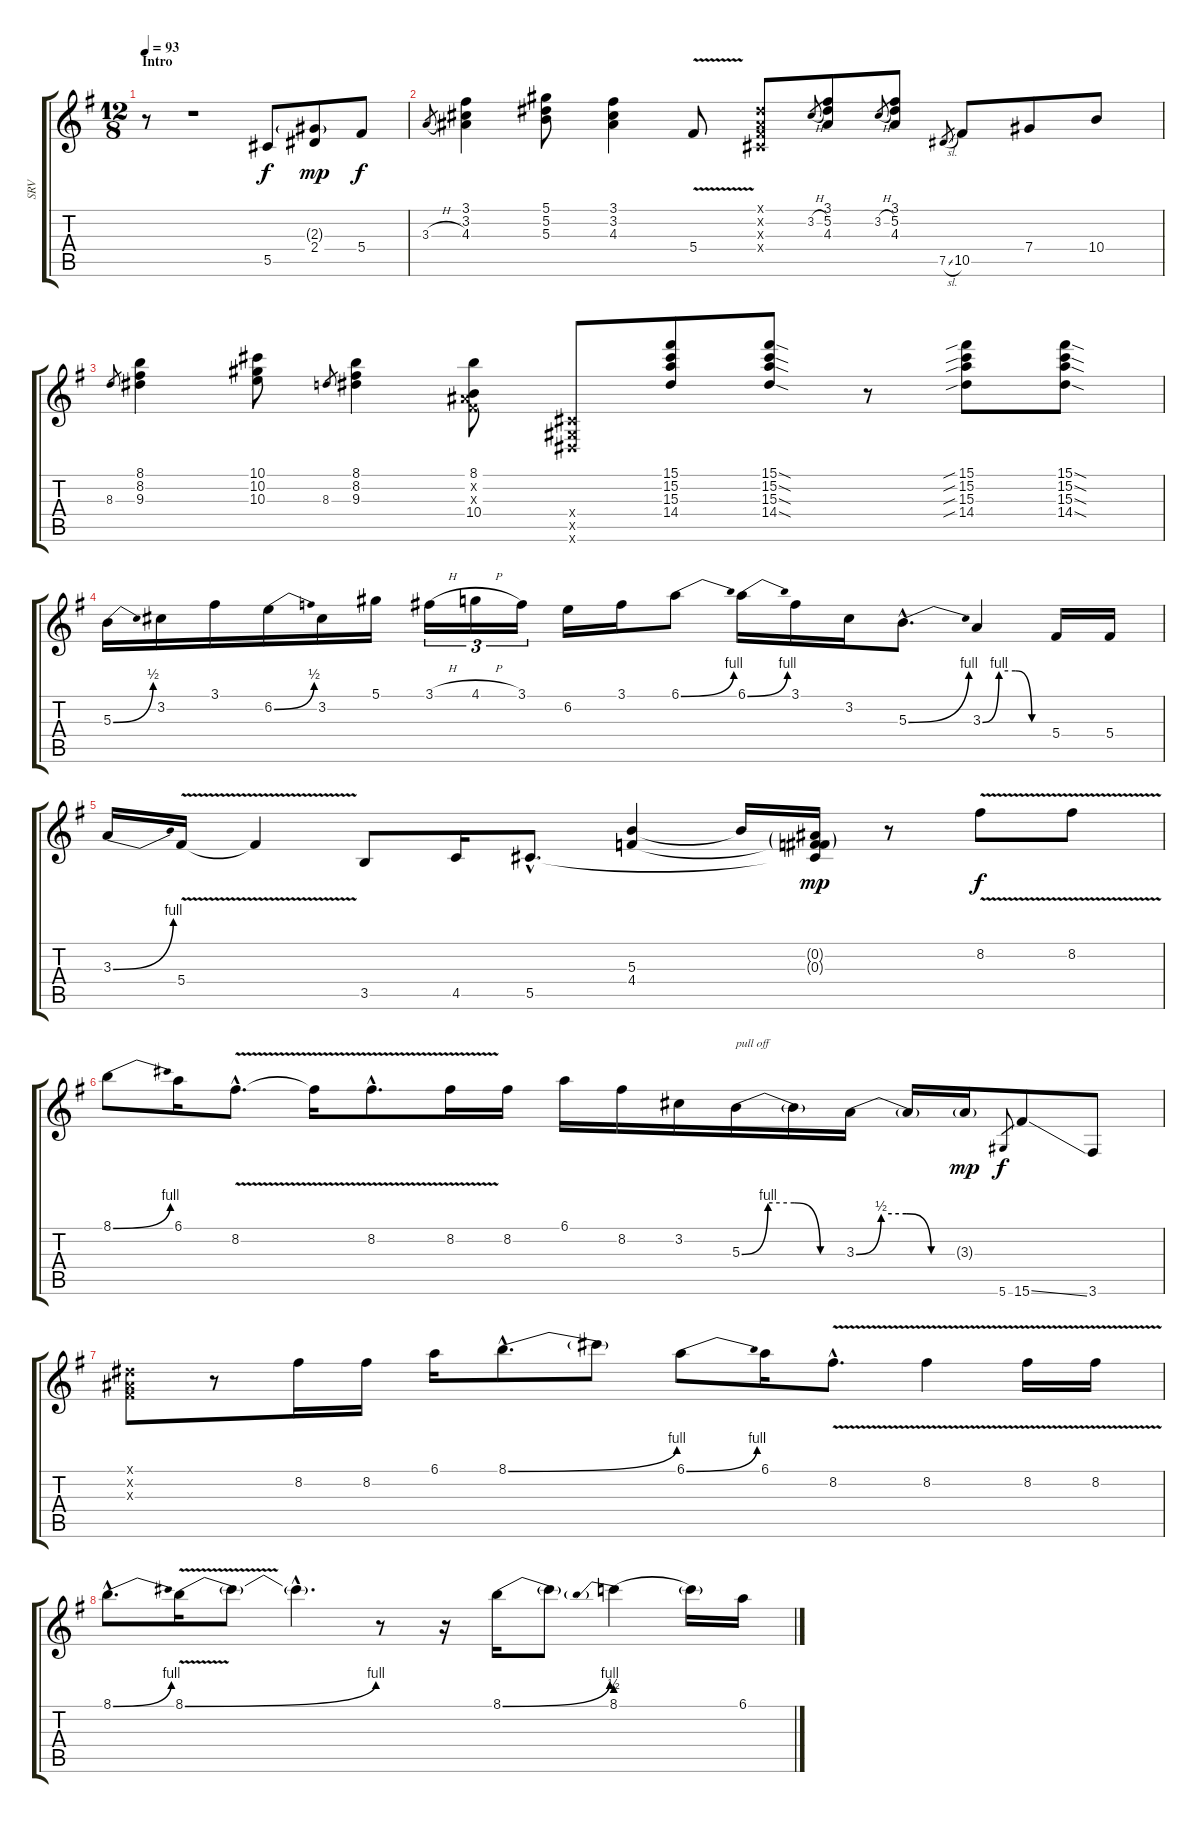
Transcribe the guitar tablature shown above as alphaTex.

\track ("SRV" "SRV") {instrument distortionguitar}
\staff {score tabs}
\tuning (Eb4 Bb3 Gb3 Db3 Ab2 Eb2) {hide}
\ts (12 8)
\section ("" "Intro")
\tempo 93
\clef g2
\ks g
r.8{dy f instrument distortionguitar} r.1 5.5.8 (2.3{g} 2.4).8{dy mp} 5.4.8{dy f} |
3.3{h}.8{gr} (3.1 3.2 4.3).4 (5.1 5.2 5.3).8 (3.1 3.2 4.3).4 5.4{v}.8 (0.1{x} 0.2{x} 0.3{x} 0.4{x}).8 3.2{h}.8{gr} (3.1 5.2 4.3).8 3.2{h}.8{gr} (3.1 5.2 4.3).8 7.5{sl}.8{gr} 10.5.8 7.4.8 10.4.8 |
8.3.8{gr} (8.1 8.2 9.3).4 (10.1 10.2 10.3).8 8.3.8{gr} (8.1 8.2 9.3).4 (8.1 0.2{x} 0.3{x} 10.4).8 (0.4{x} 0.5{x} 0.6{x}).8 (15.1 15.2 15.3 14.4).8 (15.1{sod} 15.2{sod} 15.3{sod} 14.4{sod}).8 r.8 (15.1{sib} 15.2{sib} 15.3{sib} 14.4{sib}).8 (15.1{sod} 15.2{sod} 15.3{sod} 14.4{sod}).8 |
5.3{be (bend 0 0 60 2)}.16 3.2.16 3.1.16 6.2{be (bend 0 0 60 2)}.16 3.2.16 5.1.16 3.1{h}.16{tu (3 2)} 4.1{h}.16{tu (3 2)} 3.1.16{tu (3 2)} 6.2.16 3.1.16 6.1{be (bend 0 0 60 4)}.8 6.1{be (bend 0 0 60 4)}.16 3.1.16 3.2.16 5.3{be (bend 0 0 60 4) hac}.8{d} 3.3{be (custom 0 0 15 4 30 4 45 0 60 0)}.4 5.4.16 5.4.16 |
3.3{be (bend 0 0 60 4)}.16 5.4{v}.16 5.4{t}.4 3.5.8 4.5.16 5.5{hac}.8{d} (5.3 4.4).4 5.3{t}.16 (0.2{g} 0.3{g} 4.4{t} 5.5{t}).16{dy mp} r.8 8.2{v}.8{dy f} 8.2{v}.8 |
8.1{be (bend 0 0 60 4)}.8 6.1.16 8.2{v hac}.8{d} 8.2{t}.16 8.2{v hac}.8{d} 8.2{v}.16 8.2.16 6.1.16 8.2.16 3.2.16 5.3{be (custom 0 0 15 4 30 4 45 0 60 0)}.16{txt "pull off"} 5.3{t}.16 3.3{be (custom 0 0 15 2 30 2 45 0 60 0)}.16 3.3{t}.16 3.3{g}.16{dy mp} 5.6.8{gr dy f} 15.6{ss}.8 3.6.8 |
(0.1{x} 0.2{x} 0.3{x}).8 r.8 8.2.16 8.2.16 6.1.16 8.1{be (bend 0 0 60 4) hac}.8{d} 8.1{t}.8 6.1{be (bend 0 0 60 4)}.8 6.1.16 8.2{v hac}.8{d} 8.2{v}.4 8.2{v}.16 8.2{v}.16 |
8.1{be (bend 0 0 60 4) hac}.8{d} 8.1{be (bend 0 0 60 4) v}.16 8.1{t}.8 8.1{hac t}.4{d} r.8 r.16 8.1{be (bend 0 0 60 4)}.16 8.1{t}.8 8.1{be (prebend 0 2 60 2)}.4 8.1{t}.16 6.1.16
